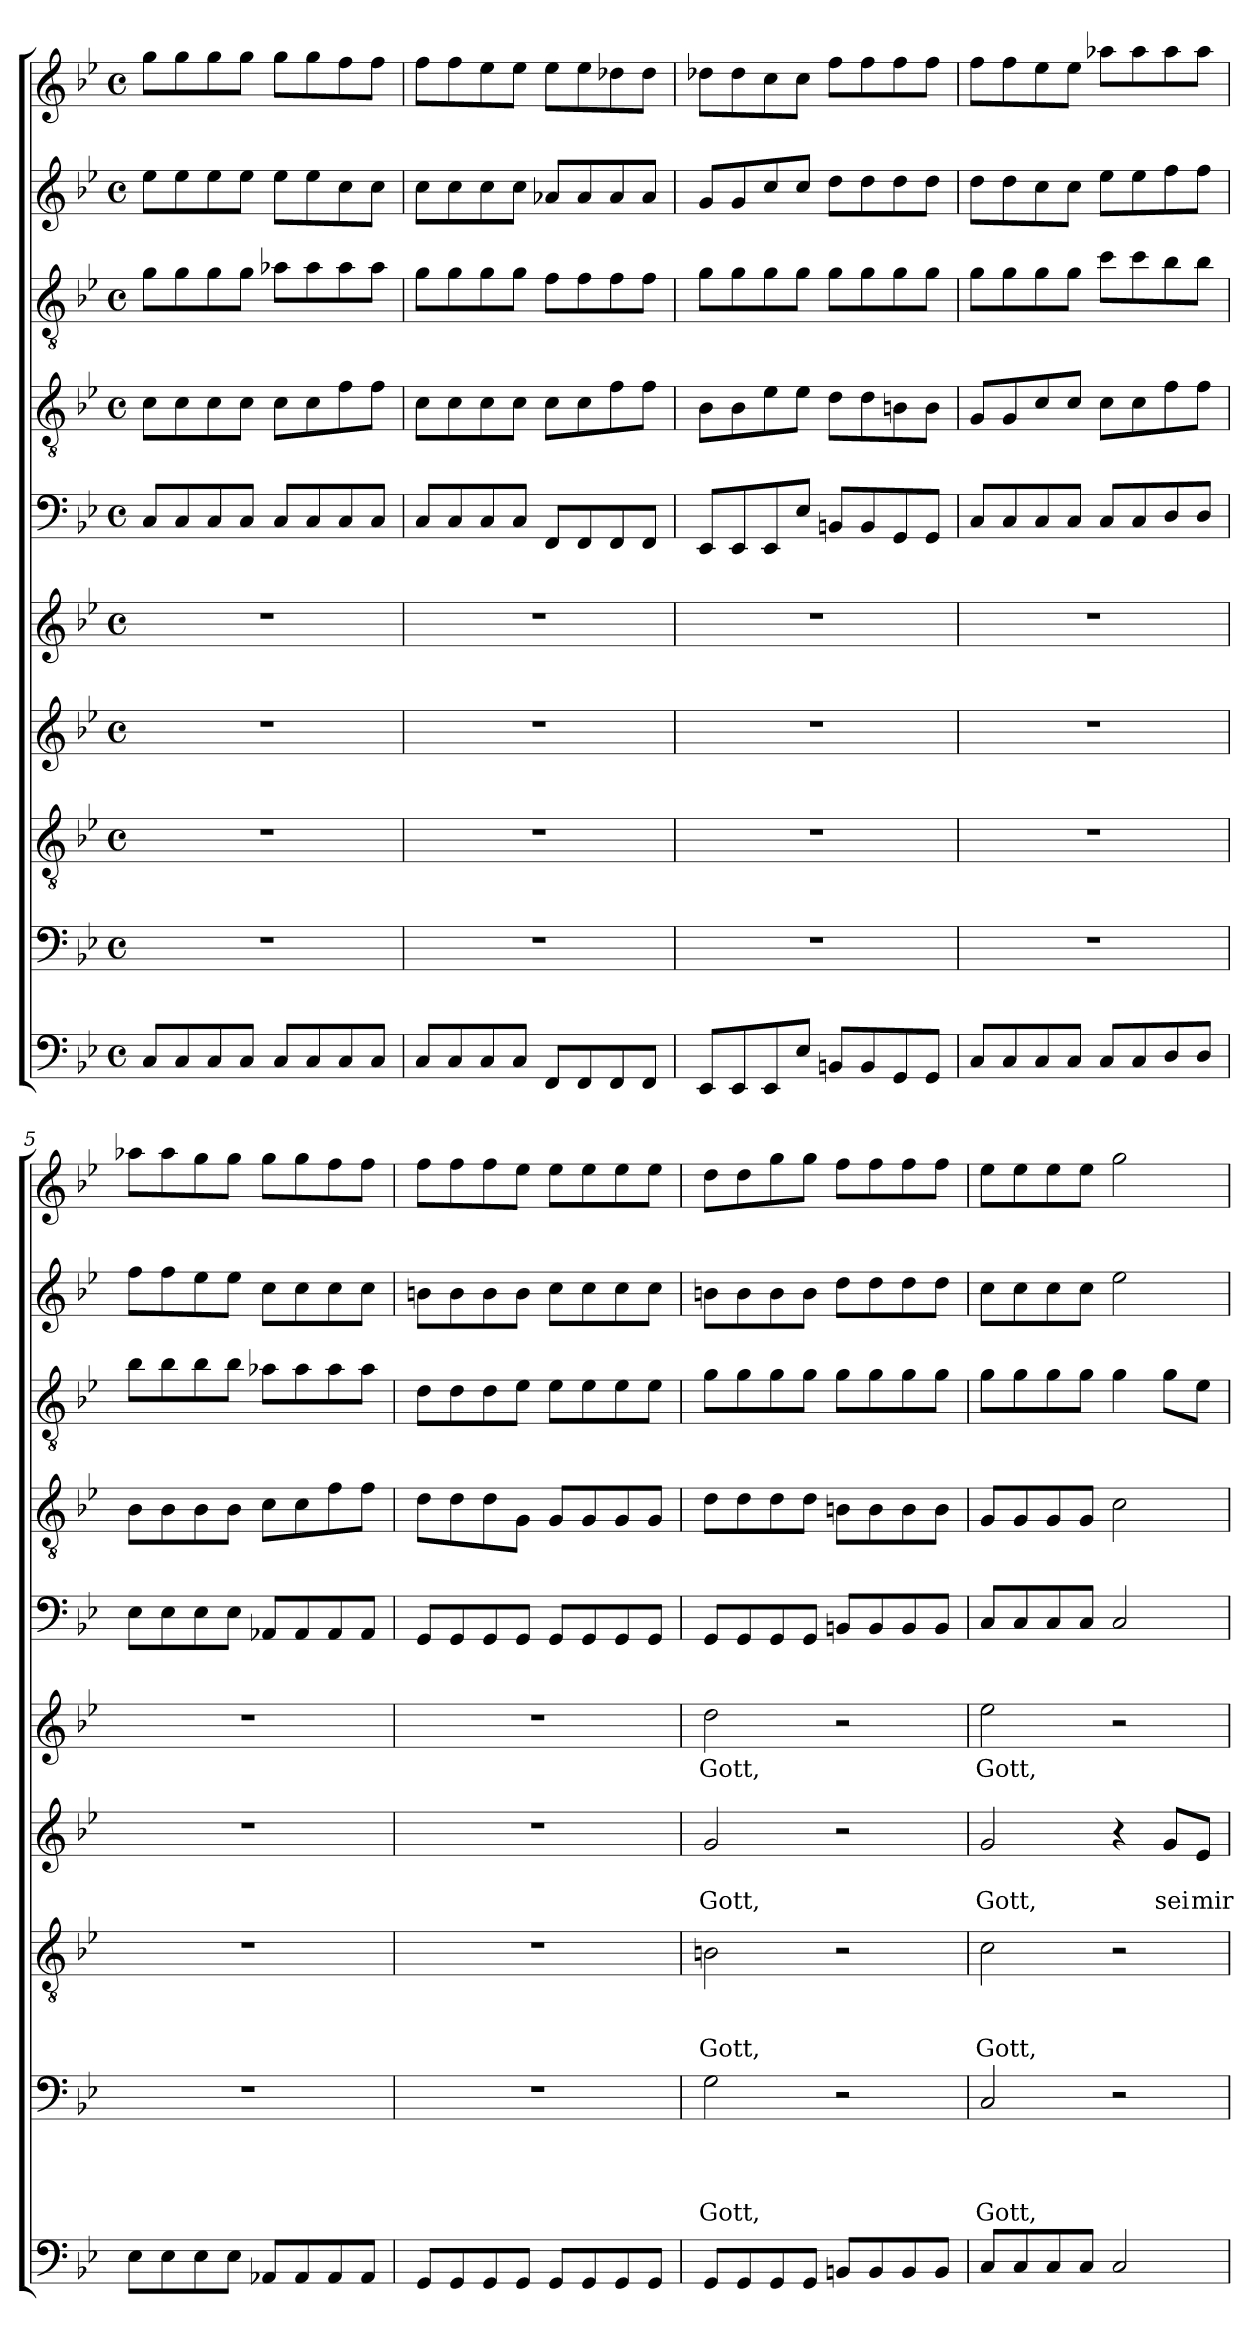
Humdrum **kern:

**kern	**kern	**text	**text	**text	**text	**kern	**text	**text	**text	**kern	**text	**text	**kern	**text	**kern	**kern	**kern	**kern	**kern
*part10	*part9	*part9	*part9	*part9	*part9	*part8	*part8	*part8	*part8	*part7	*part7	*part7	*part6	*part6	*part5	*part4	*part3	*part2	*part1
*staff10	*staff9	*staff9	*staff9	*staff9	*staff9	*staff8	*staff8	*staff8	*staff8	*staff7	*staff7	*staff7	*staff6	*staff6	*staff5	*staff4	*staff3	*staff2	*staff1
*clefF4	*clefF4	*	*	*	*	*clefGv2	*	*	*	*clefG2	*	*	*clefG2	*	*clefF4	*clefGv2	*clefGv2	*clefG2	*clefG2
*k[b-e-]	*k[b-e-]	*	*	*	*	*k[b-e-]	*	*	*	*k[b-e-]	*	*	*k[b-e-]	*	*k[b-e-]	*k[b-e-]	*k[b-e-]	*k[b-e-]	*k[b-e-]
*g:	*g:	*	*	*	*	*g:	*	*	*	*g:	*	*	*g:	*	*g:	*g:	*g:	*g:	*g:
*M4/4	*M4/4	*	*	*	*	*M4/4	*	*	*	*M4/4	*	*	*M4/4	*	*M4/4	*M4/4	*M4/4	*M4/4	*M4/4
*met(c)	*met(c)	*	*	*	*	*met(c)	*	*	*	*met(c)	*	*	*met(c)	*	*met(c)	*met(c)	*met(c)	*met(c)	*met(c)
=1	=1	=1	=1	=1	=1	=1	=1	=1	=1	=1	=1	=1	=1	=1	=1	=1	=1	=1	=1
8C/L	1r	.	.	.	.	1r	.	.	.	1r	.	.	1r	.	8C/L	8c\L	8g\L	8ee-\L	8gg\L
8C/	.	.	.	.	.	.	.	.	.	.	.	.	.	.	8C/	8c\	8g\	8ee-\	8gg\
8C/	.	.	.	.	.	.	.	.	.	.	.	.	.	.	8C/	8c\	8g\	8ee-\	8gg\
8C/J	.	.	.	.	.	.	.	.	.	.	.	.	.	.	8C/J	8c\J	8g\J	8ee-\J	8gg\J
8C/L	.	.	.	.	.	.	.	.	.	.	.	.	.	.	8C/L	8c\L	8a-X\L	8ee-\L	8gg\L
8C/	.	.	.	.	.	.	.	.	.	.	.	.	.	.	8C/	8c\	8a-\	8ee-\	8gg\
8C/	.	.	.	.	.	.	.	.	.	.	.	.	.	.	8C/	8f\	8a-\	8cc\	8ff\
8C/J	.	.	.	.	.	.	.	.	.	.	.	.	.	.	8C/J	8f\J	8a-\J	8cc\J	8ff\J
=2	=2	=2	=2	=2	=2	=2	=2	=2	=2	=2	=2	=2	=2	=2	=2	=2	=2	=2	=2
8C/L	1r	.	.	.	.	1r	.	.	.	1r	.	.	1r	.	8C/L	8c\L	8g\L	8cc\L	8ff\L
8C/	.	.	.	.	.	.	.	.	.	.	.	.	.	.	8C/	8c\	8g\	8cc\	8ff\
8C/	.	.	.	.	.	.	.	.	.	.	.	.	.	.	8C/	8c\	8g\	8cc\	8ee-\
8C/J	.	.	.	.	.	.	.	.	.	.	.	.	.	.	8C/J	8c\J	8g\J	8cc\J	8ee-\J
8FF/L	.	.	.	.	.	.	.	.	.	.	.	.	.	.	8FF/L	8c\L	8f\L	8a-X/L	8ee-\L
8FF/	.	.	.	.	.	.	.	.	.	.	.	.	.	.	8FF/	8c\	8f\	8a-/	8ee-\
8FF/	.	.	.	.	.	.	.	.	.	.	.	.	.	.	8FF/	8f\	8f\	8a-/	8dd-X\
8FF/J	.	.	.	.	.	.	.	.	.	.	.	.	.	.	8FF/J	8f\J	8f\J	8a-/J	8dd-\J
=3	=3	=3	=3	=3	=3	=3	=3	=3	=3	=3	=3	=3	=3	=3	=3	=3	=3	=3	=3
8EE-/L	1r	.	.	.	.	1r	.	.	.	1r	.	.	1r	.	8EE-/L	8B-\L	8g\L	8g/L	8dd-X\L
8EE-/	.	.	.	.	.	.	.	.	.	.	.	.	.	.	8EE-/	8B-\	8g\	8g/	8dd-\
8EE-/	.	.	.	.	.	.	.	.	.	.	.	.	.	.	8EE-/	8e-\	8g\	8cc/	8cc\
8E-/J	.	.	.	.	.	.	.	.	.	.	.	.	.	.	8E-/J	8e-\J	8g\J	8cc/J	8cc\J
8BBn/L	.	.	.	.	.	.	.	.	.	.	.	.	.	.	8BBn/L	8d\L	8g\L	8dd\L	8ff\L
8BB/	.	.	.	.	.	.	.	.	.	.	.	.	.	.	8BB/	8d\	8g\	8dd\	8ff\
8GG/	.	.	.	.	.	.	.	.	.	.	.	.	.	.	8GG/	8Bn\	8g\	8dd\	8ff\
8GG/J	.	.	.	.	.	.	.	.	.	.	.	.	.	.	8GG/J	8B\J	8g\J	8dd\J	8ff\J
=4	=4	=4	=4	=4	=4	=4	=4	=4	=4	=4	=4	=4	=4	=4	=4	=4	=4	=4	=4
8C/L	1r	.	.	.	.	1r	.	.	.	1r	.	.	1r	.	8C/L	8G/L	8g\L	8dd\L	8ff\L
8C/	.	.	.	.	.	.	.	.	.	.	.	.	.	.	8C/	8G/	8g\	8dd\	8ff\
8C/	.	.	.	.	.	.	.	.	.	.	.	.	.	.	8C/	8c/	8g\	8cc\	8ee-\
8C/J	.	.	.	.	.	.	.	.	.	.	.	.	.	.	8C/J	8c/J	8g\J	8cc\J	8ee-\J
8C/L	.	.	.	.	.	.	.	.	.	.	.	.	.	.	8C/L	8c\L	8cc\L	8ee-\L	8aa-X\L
8C/	.	.	.	.	.	.	.	.	.	.	.	.	.	.	8C/	8c\	8cc\	8ee-\	8aa-\
8D/	.	.	.	.	.	.	.	.	.	.	.	.	.	.	8D/	8f\	8b-\	8ff\	8aa-\
8D/J	.	.	.	.	.	.	.	.	.	.	.	.	.	.	8D/J	8f\J	8b-\J	8ff\J	8aa-\J
=5	=5	=5	=5	=5	=5	=5	=5	=5	=5	=5	=5	=5	=5	=5	=5	=5	=5	=5	=5
8E-\L	1r	.	.	.	.	1r	.	.	.	1r	.	.	1r	.	8E-\L	8B-\L	8b-\L	8ff\L	8aa-X\L
8E-\	.	.	.	.	.	.	.	.	.	.	.	.	.	.	8E-\	8B-\	8b-\	8ff\	8aa-\
8E-\	.	.	.	.	.	.	.	.	.	.	.	.	.	.	8E-\	8B-\	8b-\	8ee-\	8gg\
8E-\J	.	.	.	.	.	.	.	.	.	.	.	.	.	.	8E-\J	8B-\J	8b-\J	8ee-\J	8gg\J
8AA-X/L	.	.	.	.	.	.	.	.	.	.	.	.	.	.	8AA-X/L	8c\L	8a-X\L	8cc\L	8gg\L
8AA-/	.	.	.	.	.	.	.	.	.	.	.	.	.	.	8AA-/	8c\	8a-\	8cc\	8gg\
8AA-/	.	.	.	.	.	.	.	.	.	.	.	.	.	.	8AA-/	8f\	8a-\	8cc\	8ff\
8AA-/J	.	.	.	.	.	.	.	.	.	.	.	.	.	.	8AA-/J	8f\J	8a-\J	8cc\J	8ff\J
=6	=6	=6	=6	=6	=6	=6	=6	=6	=6	=6	=6	=6	=6	=6	=6	=6	=6	=6	=6
8GG/L	1r	.	.	.	.	1r	.	.	.	1r	.	.	1r	.	8GG/L	8d\L	8d\L	8bn\L	8ff\L
8GG/	.	.	.	.	.	.	.	.	.	.	.	.	.	.	8GG/	8d\	8d\	8b\	8ff\
8GG/	.	.	.	.	.	.	.	.	.	.	.	.	.	.	8GG/	8d\	8d\	8b\	8ff\
8GG/J	.	.	.	.	.	.	.	.	.	.	.	.	.	.	8GG/J	8G\J	8e-\J	8b\J	8ee-\J
8GG/L	.	.	.	.	.	.	.	.	.	.	.	.	.	.	8GG/L	8G/L	8e-\L	8cc\L	8ee-\L
8GG/	.	.	.	.	.	.	.	.	.	.	.	.	.	.	8GG/	8G/	8e-\	8cc\	8ee-\
8GG/	.	.	.	.	.	.	.	.	.	.	.	.	.	.	8GG/	8G/	8e-\	8cc\	8ee-\
8GG/J	.	.	.	.	.	.	.	.	.	.	.	.	.	.	8GG/J	8G/J	8e-\J	8cc\J	8ee-\J
!!LO:LB:g=z
=7	=7	=7	=7	=7	=7	=7	=7	=7	=7	=7	=7	=7	=7	=7	=7	=7	=7	=7	=7
8GG/L	2G\	.	.	.	Gott,	2Bn\	.	.	Gott,	2g/	.	Gott,	2dd\	Gott,	8GG/L	8d\L	8g\L	8bn\L	8dd\L
8GG/	.	.	.	.	.	.	.	.	.	.	.	.	.	.	8GG/	8d\	8g\	8b\	8dd\
8GG/	.	.	.	.	.	.	.	.	.	.	.	.	.	.	8GG/	8d\	8g\	8b\	8gg\
8GG/J	.	.	.	.	.	.	.	.	.	.	.	.	.	.	8GG/J	8d\J	8g\J	8b\J	8gg\J
8BBn/L	2r	.	.	.	.	2r	.	.	.	2r	.	.	2r	.	8BBn/L	8Bn\L	8g\L	8dd\L	8ff\L
8BB/	.	.	.	.	.	.	.	.	.	.	.	.	.	.	8BB/	8B\	8g\	8dd\	8ff\
8BB/	.	.	.	.	.	.	.	.	.	.	.	.	.	.	8BB/	8B\	8g\	8dd\	8ff\
8BB/J	.	.	.	.	.	.	.	.	.	.	.	.	.	.	8BB/J	8B\J	8g\J	8dd\J	8ff\J
=8	=8	=8	=8	=8	=8	=8	=8	=8	=8	=8	=8	=8	=8	=8	=8	=8	=8	=8	=8
8C/L	2C/	.	.	.	Gott,	2c\	.	.	Gott,	2g/	.	Gott,	2ee-\	Gott,	8C/L	8G/L	8g\L	8cc\L	8ee-\L
8C/	.	.	.	.	.	.	.	.	.	.	.	.	.	.	8C/	8G/	8g\	8cc\	8ee-\
8C/	.	.	.	.	.	.	.	.	.	.	.	.	.	.	8C/	8G/	8g\	8cc\	8ee-\
8C/J	.	.	.	.	.	.	.	.	.	.	.	.	.	.	8C/J	8G/J	8g\J	8cc\J	8ee-\J
2C/	2r	.	.	.	.	2r	.	.	.	4r	.	.	2r	.	2C/	2c\	4g\	2ee-\	2gg\
.	.	.	.	.	.	.	.	.	.	8g/L	.	sei	.	.	.	.	8g\L	.	.
.	.	.	.	.	.	.	.	.	.	8e-/J	.	mir	.	.	.	.	8e-\J	.	.
=	=	=	=	=	=	=	=	=	=	=	=	=	=	=	=	=	=	=	=
*-	*-	*-	*-	*-	*-	*-	*-	*-	*-	*-	*-	*-	*-	*-	*-	*-	*-	*-	*-
